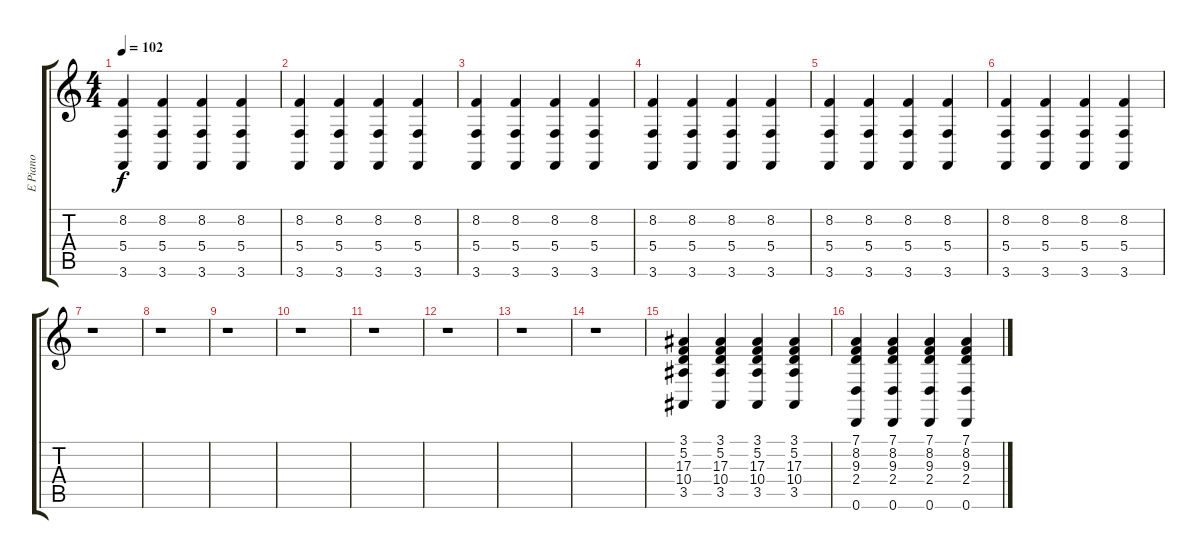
\track ("E Piano" "E Piano") {instrument electricpiano1}
\staff {score tabs}
\tuning (D4 A3 F3 C3 G2 D2) {hide}
\ts (4 4)
\tempo 102
\clef g2
\ks c
(8.2 5.4 3.6).4{dy f} (8.2 5.4 3.6).4 (8.2 5.4 3.6).4 (8.2 5.4 3.6).4 |
(8.2 5.4 3.6).4 (8.2 5.4 3.6).4 (8.2 5.4 3.6).4 (8.2 5.4 3.6).4 |
(8.2 5.4 3.6).4 (8.2 5.4 3.6).4 (8.2 5.4 3.6).4 (8.2 5.4 3.6).4 |
(8.2 5.4 3.6).4 (8.2 5.4 3.6).4 (8.2 5.4 3.6).4 (8.2 5.4 3.6).4 |
(8.2 5.4 3.6).4 (8.2 5.4 3.6).4 (8.2 5.4 3.6).4 (8.2 5.4 3.6).4 |
(8.2 5.4 3.6).4 (8.2 5.4 3.6).4 (8.2 5.4 3.6).4 (8.2 5.4 3.6).4 |
r.1 |
r.1 |
r.1 |
r.1 |
r.1 |
r.1 |
r.1 |
r.1 |
(3.1 5.2 17.3 10.4 3.5).4 (3.1 5.2 17.3 10.4 3.5).4 (3.1 5.2 17.3 10.4 3.5).4 (3.1 5.2 17.3 10.4 3.5).4 |
(7.1 8.2 9.3 2.4 0.6).4 (7.1 8.2 9.3 2.4 0.6).4 (7.1 8.2 9.3 2.4 0.6).4 (7.1 8.2 9.3 2.4 0.6).4
